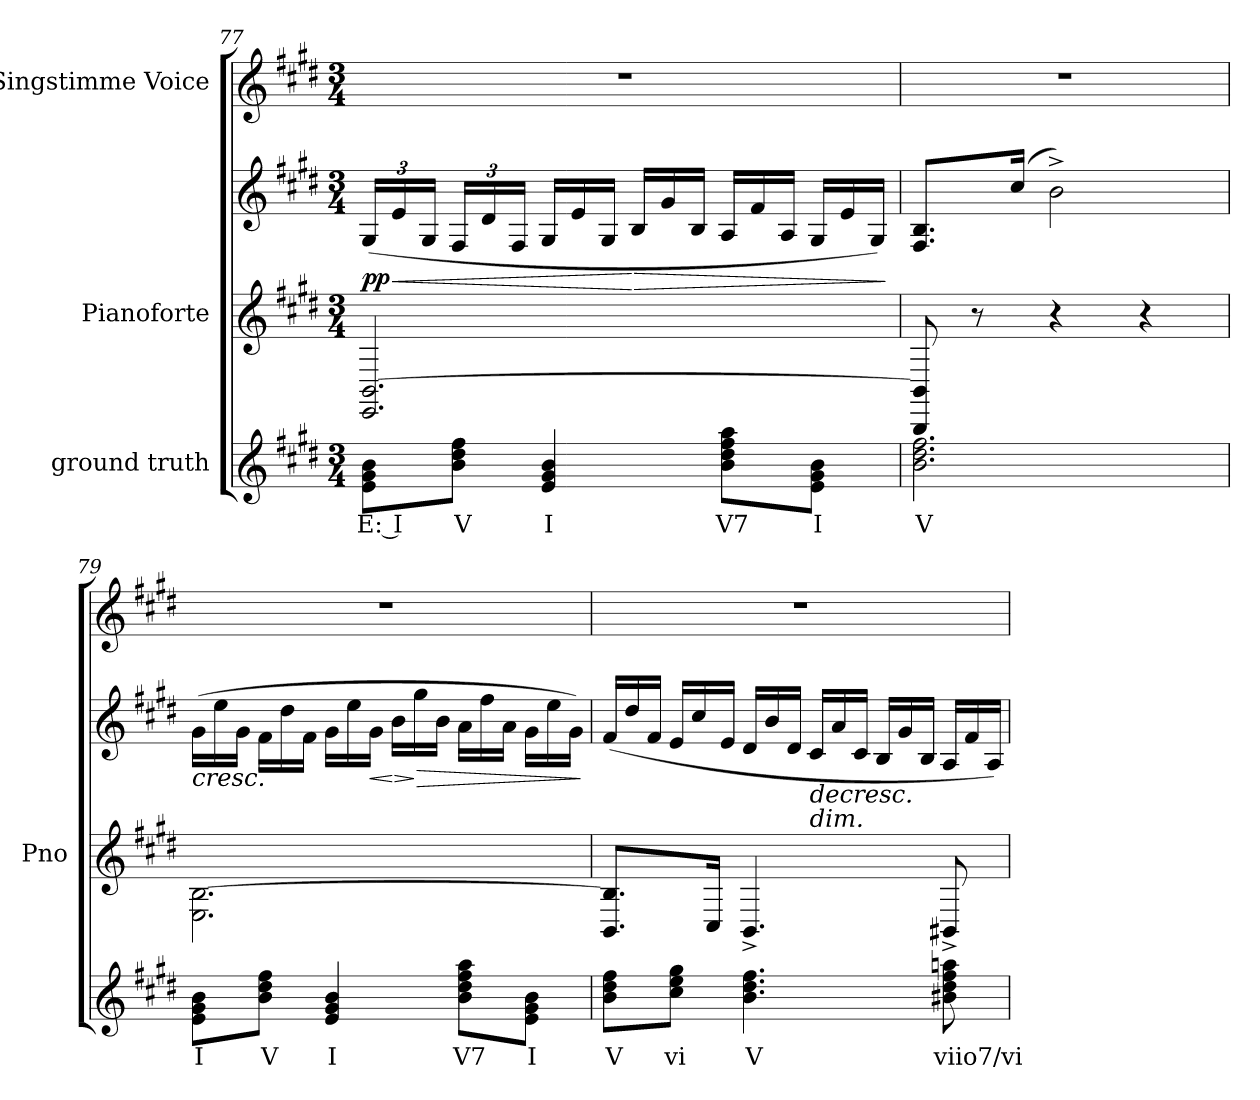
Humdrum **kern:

**kern	**text	**kern	**kern	**dynam	**kern
*part3	*part3	*part2	*part2	*part2	*part1
*staff4	*staff4	*staff3	*staff2	*staff2/3	*staff1
*I"ground truth	*	*I"Pianoforte	*	*	*I"Singstimme Voice
*	*	*I'Pno	*	*	*
*	*	*clefG2	*clefG2	*	*clefG2
*k[f#c#g#d#]	*	*k[f#c#g#d#]	*k[f#c#g#d#]	*	*k[f#c#g#d#]
*M3/4	*	*M3/4	*M3/4	*	*M3/4
=77	=77	=77	=77	=77	=77
*	*	*	*Xbrackettup	*	*
!	!	!	!	!LO:DY:a=2	!
8e 8g# 8bL	E: I	2.EE/ [2.BB/	(<24G#/LL	pp	2.r
!	!	!	!	!LO:HP:b	!
.	.	.	24e/	<	.
.	.	.	24G#/JJ	.	.
8b 8dd# 8ff#J	V	.	24F#/LL	.	.
.	.	.	24d#/	.	.
.	.	.	24F#/JJ	.	.
*	*	*	*Xtuplet	*	*
4e 4g# 4b	I	.	24G#/LL	.	.
.	.	.	24e/	.	.
.	.	.	24G#/JJ	.	.
!	!	!	!	!LO:HP:n=1:b	!
.	.	.	24B/LL	[ >	.
.	.	.	24g#/	.	.
.	.	.	24B/JJ	.	.
8b 8dd# 8ff# 8aaL	V7	.	24A/LL	.	.
.	.	.	24f#/	.	.
.	.	.	24A/JJ	.	.
8e 8g# 8bJ	I	.	24G#/LL	.	.
.	.	.	24e/	.	.
.	.	.	24G#/JJ)	.	.
.	.	.	.	]	.
!!LO:LB:g=z
=78	=78	=78	=78	=78	=78
2.b 2.dd# 2.ff#	V	8BBB/ 8BB/]	8.F#/ 8.B/L	.	2.r
.	.	8r	.	.	.
.	.	.	(>16cc#/Jk	.	.
.	.	4r	2b^\)	.	.
.	.	4r	.	.	.
=79	=79	=79	=79	=79	=79
!	!	!	!	!LO:HP:b	!
8e 8g# 8bL	I	2.E\ [2.B\	(>24g#\LL	<	2.r
.	.	.	24ee\	.	.
.	.	.	24g#\JJ	.	.
8b 8dd# 8ff#J	V	.	24f#\LL	.	.
.	.	.	24dd#\	.	.
.	.	.	24f#\JJ	.	.
4e 4g# 4b	I	.	24g#\LL	.	.
.	.	.	24ee\	.	.
!	!	!	!	!LO:HP:b	!
.	.	.	24g#\JJ	<	.
!	!	!	!	!LO:HP:n=1:b	!
.	.	.	24b\LL	[ [ >	.
!	!	!	!	!LO:HP:n=1:b	!
.	.	.	24gg#\	] >	.
.	.	.	24b\JJ	.	.
8b 8dd# 8ff# 8aaL	V7	.	24a\LL	.	.
.	.	.	24ff#\	.	.
.	.	.	24a\JJ	.	.
8e 8g# 8bJ	I	.	24g#\LL	.	.
.	.	.	24ee\	.	.
.	.	.	24g#\JJ)	.	.
.	.	.	.	]	.
=80	=80	=80	=80	=80	=80
8b 8dd# 8ff#L	V	8.BB/ 8.B/]L	(<24f#/LL	.	2.r
.	.	.	24dd#/	.	.
.	.	.	24f#/JJ	.	.
8cc# 8ee 8gg#J	vi	.	24e/LL	.	.
.	.	.	24cc#/	.	.
.	.	16C#/Jk	.	.	.
.	.	.	24e/JJ	.	.
4.b 4.dd# 4.ff#	V	4.BB^/	24d#/LL	.	.
.	.	.	24b/	.	.
.	.	.	24d#/JJ	.	.
!	!	!	!LO:TX:b:i:t=decresc.	!	!
!	!	!	!LO:TX:b:i:t=dim.	!	!
.	.	.	24c#/LL	.	.
.	.	.	24a/	.	.
.	.	.	24c#/JJ	.	.
.	.	.	24B/LL	.	.
.	.	.	24g#/	.	.
.	.	.	24B/JJ	.	.
8b#X 8dd# 8ff# 8aan	viio7/vi	8BB#X^/	24A/LL	.	.
.	.	.	24f#/	.	.
.	.	.	24A/JJ)	.	.
=	=	=	=	=	=
*-	*-	*-	*-	*-	*-
